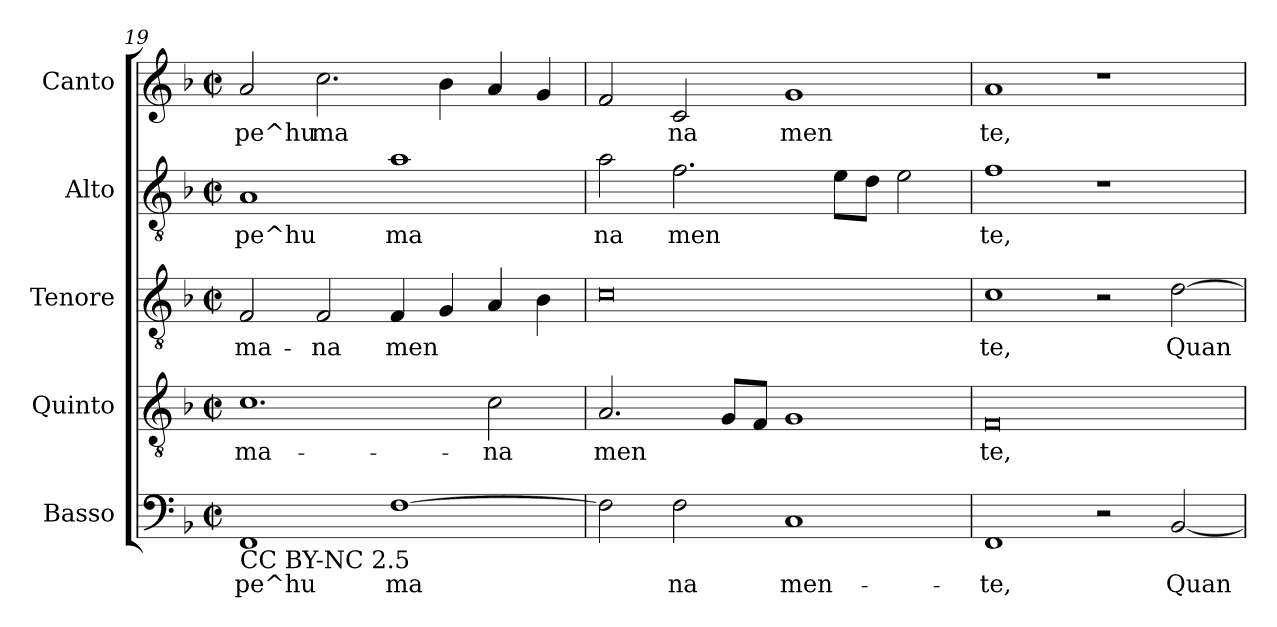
**kern	**text	**kern	**text	**kern	**text	**kern	**text	**kern	**text
*part5	*part5	*part4	*part4	*part3	*part3	*part2	*part2	*part1	*part1
*staff5	*staff5	*staff4	*staff4	*staff3	*staff3	*staff2	*staff2	*staff1	*staff1
*I"Basso	*	*I"Quinto	*	*I"Tenore	*	*I"Alto	*	*I"Canto	*
*clefF4	*	*clefGv2	*	*clefGv2	*	*clefGv2	*	*clefG2	*
*k[b-]	*	*k[b-]	*	*k[b-]	*	*k[b-]	*	*k[b-]	*
*F:	*	*F:	*	*F:	*	*F:	*	*F:	*
*M2/2	*	*M2/2	*	*M2/2	*	*M2/2	*	*M2/2	*
*met(c|)	*	*met(c|)	*	*met(c|)	*	*met(c|)	*	*met(c|)	*
=19	=19	=19	=19	=19	=19	=19	=19	=19	=19
!LO:TX:b:t=CC BY-NC 2.5	!	!	!	!	!	!	!	!	!
!	!LO:LY:b:cj	!	!LO:LY:b:cj	!	!LO:LY:b:cj	!	!LO:LY:b:cj	!	!LO:LY:b:cj
1FF	pe^hu	1.c	-ma-	2F/	-ma-	1A	pe^hu	2a/	pe^hu
!	!	!	!	!	!LO:LY:b:cj	!	!	!	!LO:LY:b:cj
.	.	.	.	2F/	-na	.	.	2.cc\	ma
!	!LO:LY:b:cj	!	!	!	!LO:LY:b:cj	!	!LO:LY:b:cj	!	!
[>1F	ma	.	.	4F/	men-	1a	ma	.	.
!	!	!	!	!	!LO:LY:b:cj	!	!	!	!LO:LY:b:cj
.	.	.	.	4G/	--	.	.	4b-\	.
!	!	!	!LO:LY:b:cj	!	!LO:LY:b:cj	!	!	!	!LO:LY:b:cj
.	.	2c\	-na	4A/	--	.	.	4a/	.
!	!	!	!	!	!LO:LY:b:cj	!	!	!	!LO:LY:b:cj
.	.	.	.	4B-\	--	.	.	4g/	.
!!LO:PB:g=z
=20	=20	=20	=20	=20	=20	=20	=20	=20	=20
!	!LO:LY:b:cj	!	!LO:LY:b:cj	!	!LO:LY:b:cj	!	!LO:LY:b:cj	!	!LO:LY:b:cj
2F\]	.	2.A/	men	0c	--	2a\	na	2f/	.
!	!LO:LY:b:cj	!	!	!	!	!	!LO:LY:b:cj	!	!LO:LY:b:cj
2F\	na	.	.	.	.	2.f\	men-	2c/	na
!	!	!	!LO:LY:b:cj	!	!	!	!	!	!
.	.	8G/L	.	.	.	.	.	.	.
!	!	!	!LO:LY:b:cj	!	!	!	!	!	!
.	.	8F/J	.	.	.	.	.	.	.
!	!LO:LY:b:cj	!	!LO:LY:b:cj	!	!	!	!	!	!LO:LY:b:cj
1C	men-	1G	.	.	.	.	.	1g	men
!	!	!	!	!	!	!	!LO:LY:b:cj	!	!
.	.	.	.	.	.	8e\L	--	.	.
!	!	!	!	!	!	!	!LO:LY:b:cj	!	!
.	.	.	.	.	.	8d\J	--	.	.
!	!	!	!	!	!	!	!LO:LY:b:cj	!	!
.	.	.	.	.	.	2e\	--	.	.
=21	=21	=21	=21	=21	=21	=21	=21	=21	=21
!	!LO:LY:b:cj	!	!LO:LY:b:cj	!	!LO:LY:b:cj	!	!LO:LY:b:cj	!	!LO:LY:b:cj
1FF	-te,	0F	te,	1c	-te,	1f	-te,	1a	te,
2r	.	.	.	2r	.	1r	.	1r	.
!	!LO:LY:b:cj	!	!	!	!LO:LY:b:cj	!	!	!	!
[<2BB-/	Quan-	.	.	[>2d\	Quan	.	.	.	.
=	=	=	=	=	=	=	=	=	=
*-	*-	*-	*-	*-	*-	*-	*-	*-	*-
